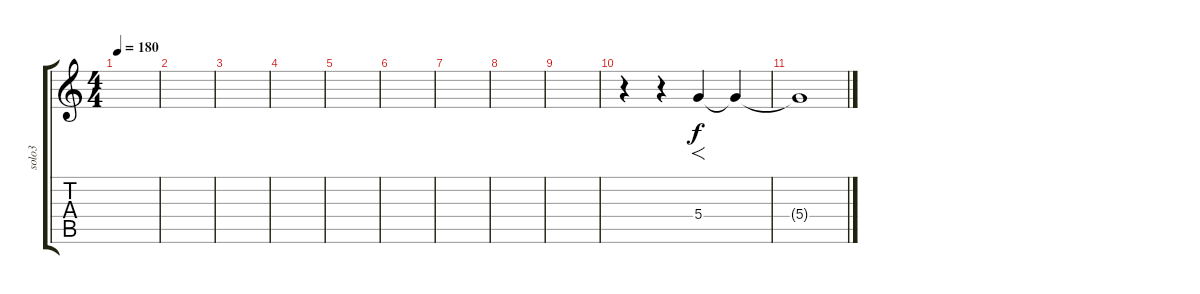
\track ("solo3" "solo3") {instrument overdrivenguitar}
\staff {score tabs}
\tuning (E4 B3 G3 D3 A2 E2) {hide}
\ts (4 4)
\tempo 180
\clef g2
\ks c
|
|
|
|
|
|
|
|
|
r.4 r.4 5.4.4{f} 5.4{t}.4 |
5.4{t}.1
